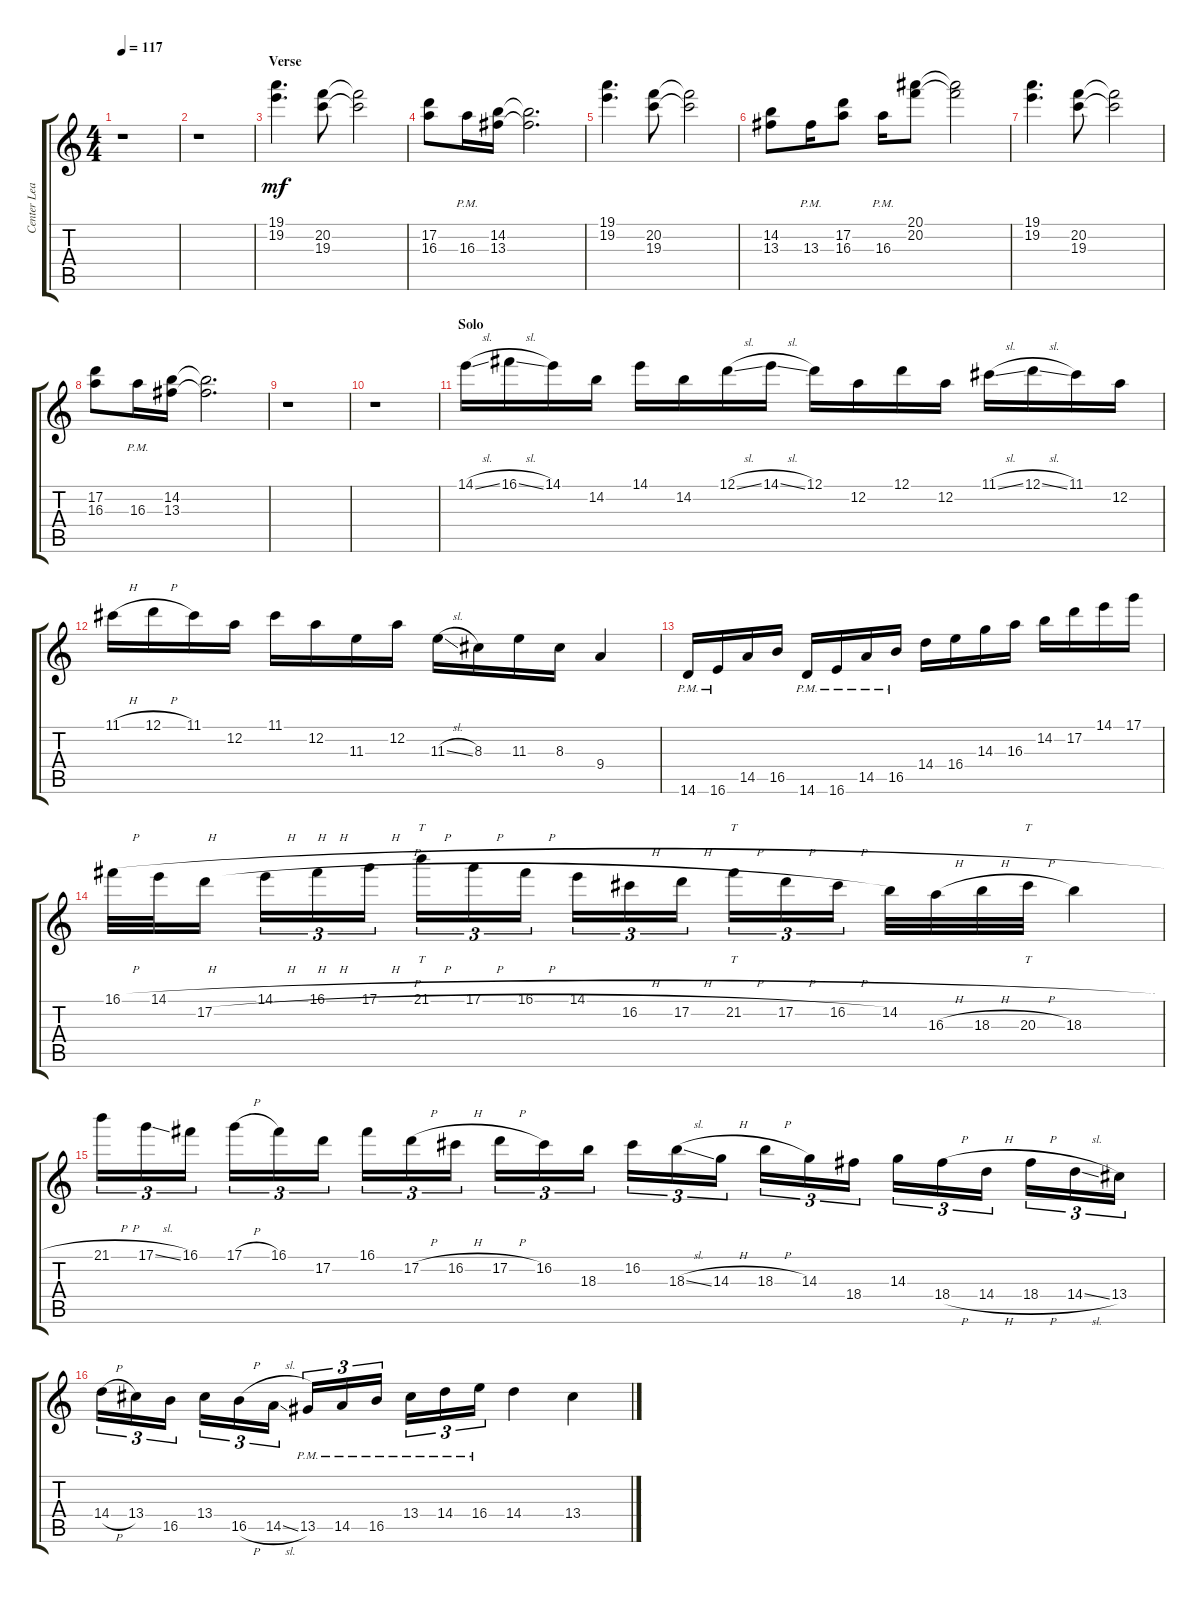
\track ("Center Lead 1" "Center Lea") {instrument overdrivenguitar}
\staff {score tabs}
\tuning (D4 A3 F3 C3 G2 C2) {hide}
\ts (4 4)
\tempo 117
\clef g2
\ks aminor
r.1{dy mf} |
r.1 |
\section ("" "Verse")
(19.1 19.2).4{d} (20.2 19.3).8 (20.2{t} 19.3{t}).2 |
(17.2 16.3).8 16.3{pm}.16 (14.2 13.3).16 (14.2{t} 13.3{t}).2{d} |
(19.1 19.2).4{d} (20.2 19.3).8 (20.2{t} 19.3{t}).2 |
(14.2 13.3).8 13.3{pm}.16 (17.2 16.3).8 16.3{pm}.16 (20.1 20.2).8 (20.1{t} 20.2{t}).2 |
(19.1 19.2).4{d} (20.2 19.3).8 (20.2{t} 19.3{t}).2 |
(17.2 16.3).8 16.3{pm}.16 (14.2 13.3).16 (14.2{t} 13.3{t}).2{d} |
r.1 |
r.1 |
\section ("" "Solo")
14.1{sl}.16 16.1{sl}.16 14.1.16 14.2.16 14.1.16 14.2.16 12.1{sl}.16 14.1{sl}.16 12.1.16 12.2.16 12.1.16 12.2.16 11.1{sl}.16 12.1{sl}.16 11.1.16 12.2.16 |
11.1{h}.16 12.1{h}.16 11.1.16 12.2.16 11.1.16 12.2.16 11.3.16 12.2.16 11.3{sl}.16 8.3.16 11.3.16 8.3.16 9.4.4 |
14.6{pm}.16 16.6{pm}.16 14.5.16 16.5.16 14.6{pm}.16 16.6{pm}.16 14.5{pm}.16 16.5{pm}.16 14.4.16 16.4.16 14.3.16 16.3.16 14.2.16 17.2.16 14.1.16 17.1.16 |
16.1{h}.32 14.1{h}.32 17.2{h}.16 14.1{h}.16{tu (3 2)} 16.1{h}.16{tu (3 2)} 17.1{h}.16{tu (3 2)} 21.1{h}.16{tt tu (3 2)} 17.1{h}.16{tu (3 2)} 16.1{h}.16{tu (3 2)} 14.1{h}.16{tu (3 2)} 16.2{h}.16{tu (3 2)} 17.2{h}.16{tu (3 2)} 21.2{h}.16{tt tu (3 2)} 17.2{h}.16{tu (3 2)} 16.2{h}.16{tu (3 2)} 14.2.32 16.3{h}.32 18.3{h}.32 20.3{h}.32{tt} 18.3.4 |
21.1{h}.16{tu (3 2)} 17.1{sl}.16{tu (3 2)} 16.1.16{tu (3 2)} 17.1{h}.16{tu (3 2)} 16.1.16{tu (3 2)} 17.2.16{tu (3 2)} 16.1.16{tu (3 2)} 17.2{h}.16{tu (3 2)} 16.2{h}.16{tu (3 2)} 17.2{h}.16{tu (3 2)} 16.2.16{tu (3 2)} 18.3.16{tu (3 2)} 16.2.16{tu (3 2)} 18.3{sl}.16{tu (3 2)} 14.3{h}.16{tu (3 2)} 18.3{h}.16{tu (3 2)} 14.3.16{tu (3 2)} 18.4.16{tu (3 2)} 14.3.16{tu (3 2)} 18.4{h}.16{tu (3 2)} 14.4{h}.16{tu (3 2)} 18.4{h}.16{tu (3 2)} 14.4{sl}.16{tu (3 2)} 13.4.16{tu (3 2)} |
14.4{h}.16{tu (3 2)} 13.4.16{tu (3 2)} 16.5.16{tu (3 2)} 13.4.16{tu (3 2)} 16.5{h}.16{tu (3 2)} 14.5{sl}.16{tu (3 2)} 13.5{pm}.16{tu (3 2)} 14.5{pm}.16{tu (3 2)} 16.5{pm}.16{tu (3 2)} 13.4{pm}.16{tu (3 2)} 14.4{pm}.16{tu (3 2)} 16.4{pm}.16{tu (3 2)} 14.4.4 13.4.4
